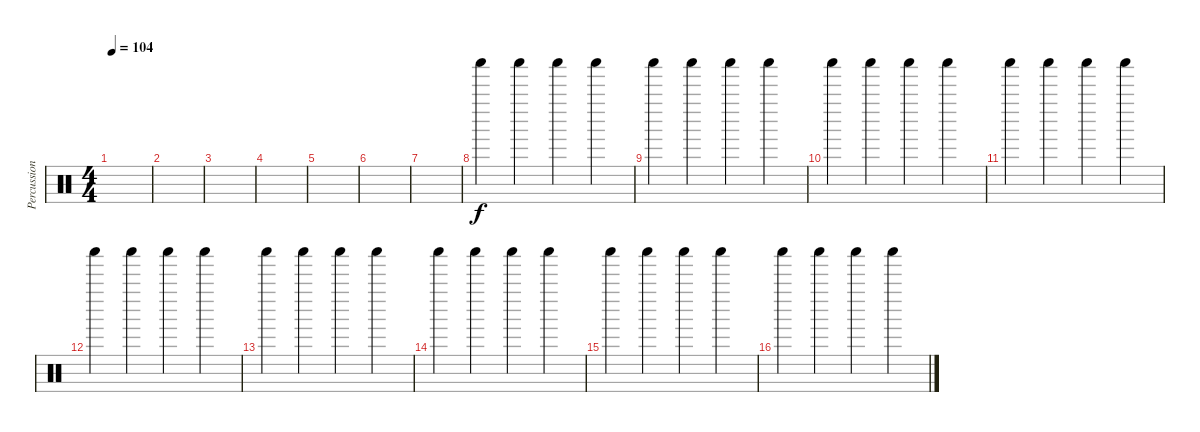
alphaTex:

\track ("Percussion" "Percussion") {instrument percussion}
\staff {score}
\articulation defaults
\ts (4 4)
\tempo 104
\clef neutral
\ks c
|
|
|
|
|
|
|
"Shaker (hit)".4 "Shaker (hit)".4 "Shaker (hit)".4 "Shaker (hit)".4 |
"Shaker (hit)".4 "Shaker (hit)".4 "Shaker (hit)".4 "Shaker (hit)".4 |
"Shaker (hit)".4 "Shaker (hit)".4 "Shaker (hit)".4 "Shaker (hit)".4 |
"Shaker (hit)".4 "Shaker (hit)".4 "Shaker (hit)".4 "Shaker (hit)".4 |
"Shaker (hit)".4 "Shaker (hit)".4 "Shaker (hit)".4 "Shaker (hit)".4 |
"Shaker (hit)".4 "Shaker (hit)".4 "Shaker (hit)".4 "Shaker (hit)".4 |
"Shaker (hit)".4 "Shaker (hit)".4 "Shaker (hit)".4 "Shaker (hit)".4 |
"Shaker (hit)".4 "Shaker (hit)".4 "Shaker (hit)".4 "Shaker (hit)".4 |
"Shaker (hit)".4 "Shaker (hit)".4 "Shaker (hit)".4 "Shaker (hit)".4
